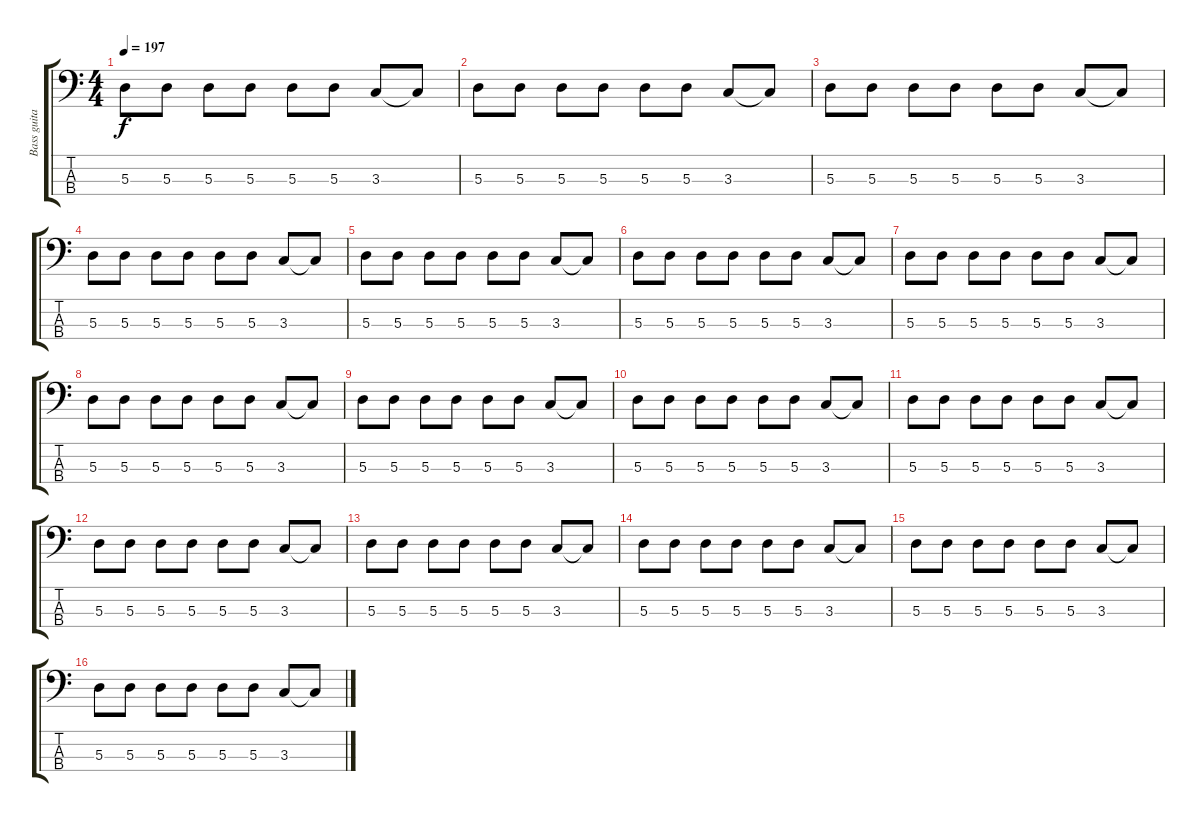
\track ("Bass guitar" "Bass guita") {instrument electricbassfinger}
\staff {score tabs}
\tuning (G2 D2 A1 E1) {hide}
\ts (4 4)
\tempo 197
\clef f4
\ks c
5.3.8{dy f} 5.3.8 5.3.8 5.3.8 5.3.8 5.3.8 3.3.8 3.3{t}.8 |
5.3.8 5.3.8 5.3.8 5.3.8 5.3.8 5.3.8 3.3.8 3.3{t}.8 |
5.3.8 5.3.8 5.3.8 5.3.8 5.3.8 5.3.8 3.3.8 3.3{t}.8 |
5.3.8 5.3.8 5.3.8 5.3.8 5.3.8 5.3.8 3.3.8 3.3{t}.8 |
5.3.8 5.3.8 5.3.8 5.3.8 5.3.8 5.3.8 3.3.8 3.3{t}.8 |
5.3.8 5.3.8 5.3.8 5.3.8 5.3.8 5.3.8 3.3.8 3.3{t}.8 |
5.3.8 5.3.8 5.3.8 5.3.8 5.3.8 5.3.8 3.3.8 3.3{t}.8 |
5.3.8 5.3.8 5.3.8 5.3.8 5.3.8 5.3.8 3.3.8 3.3{t}.8 |
5.3.8 5.3.8 5.3.8 5.3.8 5.3.8 5.3.8 3.3.8 3.3{t}.8 |
5.3.8 5.3.8 5.3.8 5.3.8 5.3.8 5.3.8 3.3.8 3.3{t}.8 |
5.3.8 5.3.8 5.3.8 5.3.8 5.3.8 5.3.8 3.3.8 3.3{t}.8 |
5.3.8 5.3.8 5.3.8 5.3.8 5.3.8 5.3.8 3.3.8 3.3{t}.8 |
5.3.8 5.3.8 5.3.8 5.3.8 5.3.8 5.3.8 3.3.8 3.3{t}.8 |
5.3.8 5.3.8 5.3.8 5.3.8 5.3.8 5.3.8 3.3.8 3.3{t}.8 |
5.3.8 5.3.8 5.3.8 5.3.8 5.3.8 5.3.8 3.3.8 3.3{t}.8 |
5.3.8 5.3.8 5.3.8 5.3.8 5.3.8 5.3.8 3.3.8 3.3{t}.8
